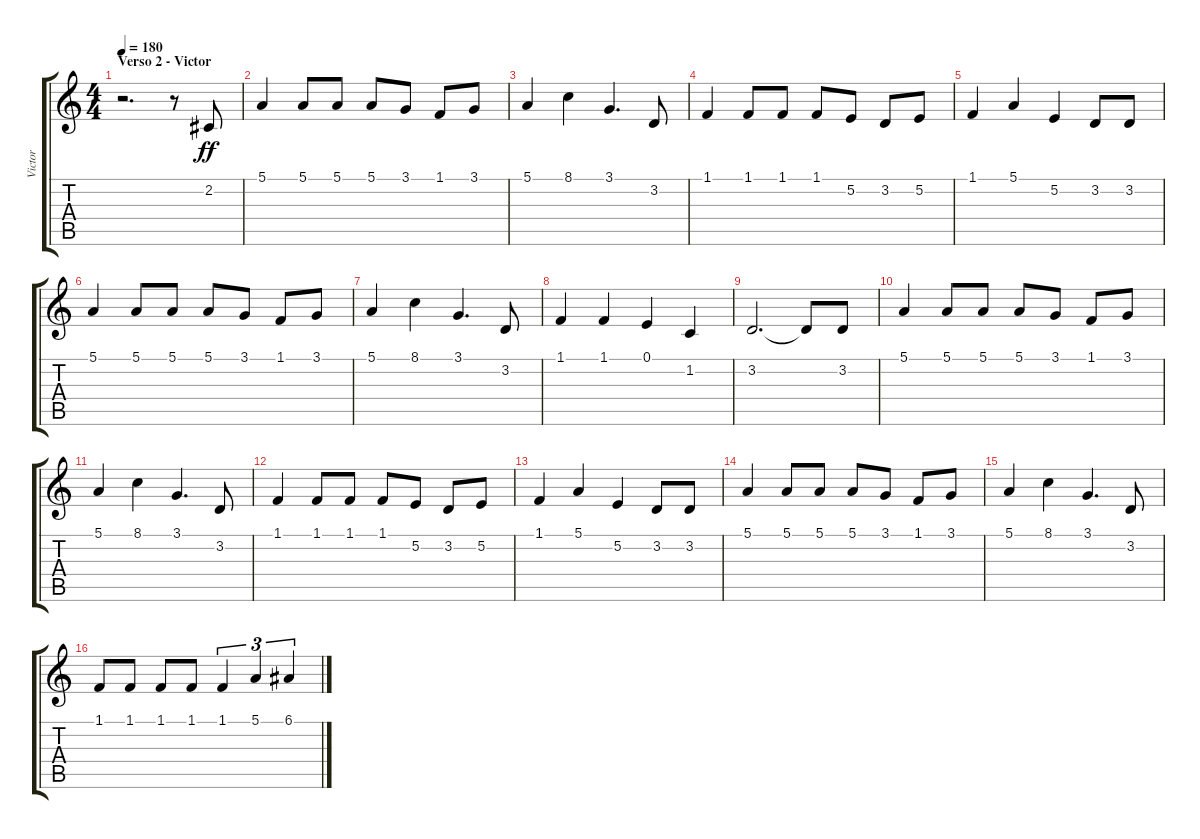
\track ("Victor" "Victor") {instrument lead6voice}
\staff {score tabs}
\tuning (E4 B3 G3 D3 A2 E2) {hide}
\ts (4 4)
\section ("" "Verso 2 - Victor")
\tempo 180
\clef g2
\ks c
r.2{d dy ff} r.8 2.2.8 |
5.1.4 5.1.8 5.1.8 5.1.8 3.1.8 1.1.8 3.1.8 |
5.1.4 8.1.4 3.1.4{d} 3.2.8 |
1.1.4 1.1.8 1.1.8 1.1.8 5.2.8 3.2.8 5.2.8 |
1.1.4 5.1.4 5.2.4 3.2.8 3.2.8 |
5.1.4 5.1.8 5.1.8 5.1.8 3.1.8 1.1.8 3.1.8 |
5.1.4 8.1.4 3.1.4{d} 3.2.8 |
1.1.4 1.1.4 0.1.4 1.2.4 |
3.2.2{d} 3.2{t}.8 3.2.8 |
5.1.4 5.1.8 5.1.8 5.1.8 3.1.8 1.1.8 3.1.8 |
5.1.4 8.1.4 3.1.4{d} 3.2.8 |
1.1.4 1.1.8 1.1.8 1.1.8 5.2.8 3.2.8 5.2.8 |
1.1.4 5.1.4 5.2.4 3.2.8 3.2.8 |
5.1.4 5.1.8 5.1.8 5.1.8 3.1.8 1.1.8 3.1.8 |
5.1.4 8.1.4 3.1.4{d} 3.2.8 |
1.1.8 1.1.8 1.1.8 1.1.8 1.1.4{tu (3 2)} 5.1.4{tu (3 2)} 6.1.4{tu (3 2)}
